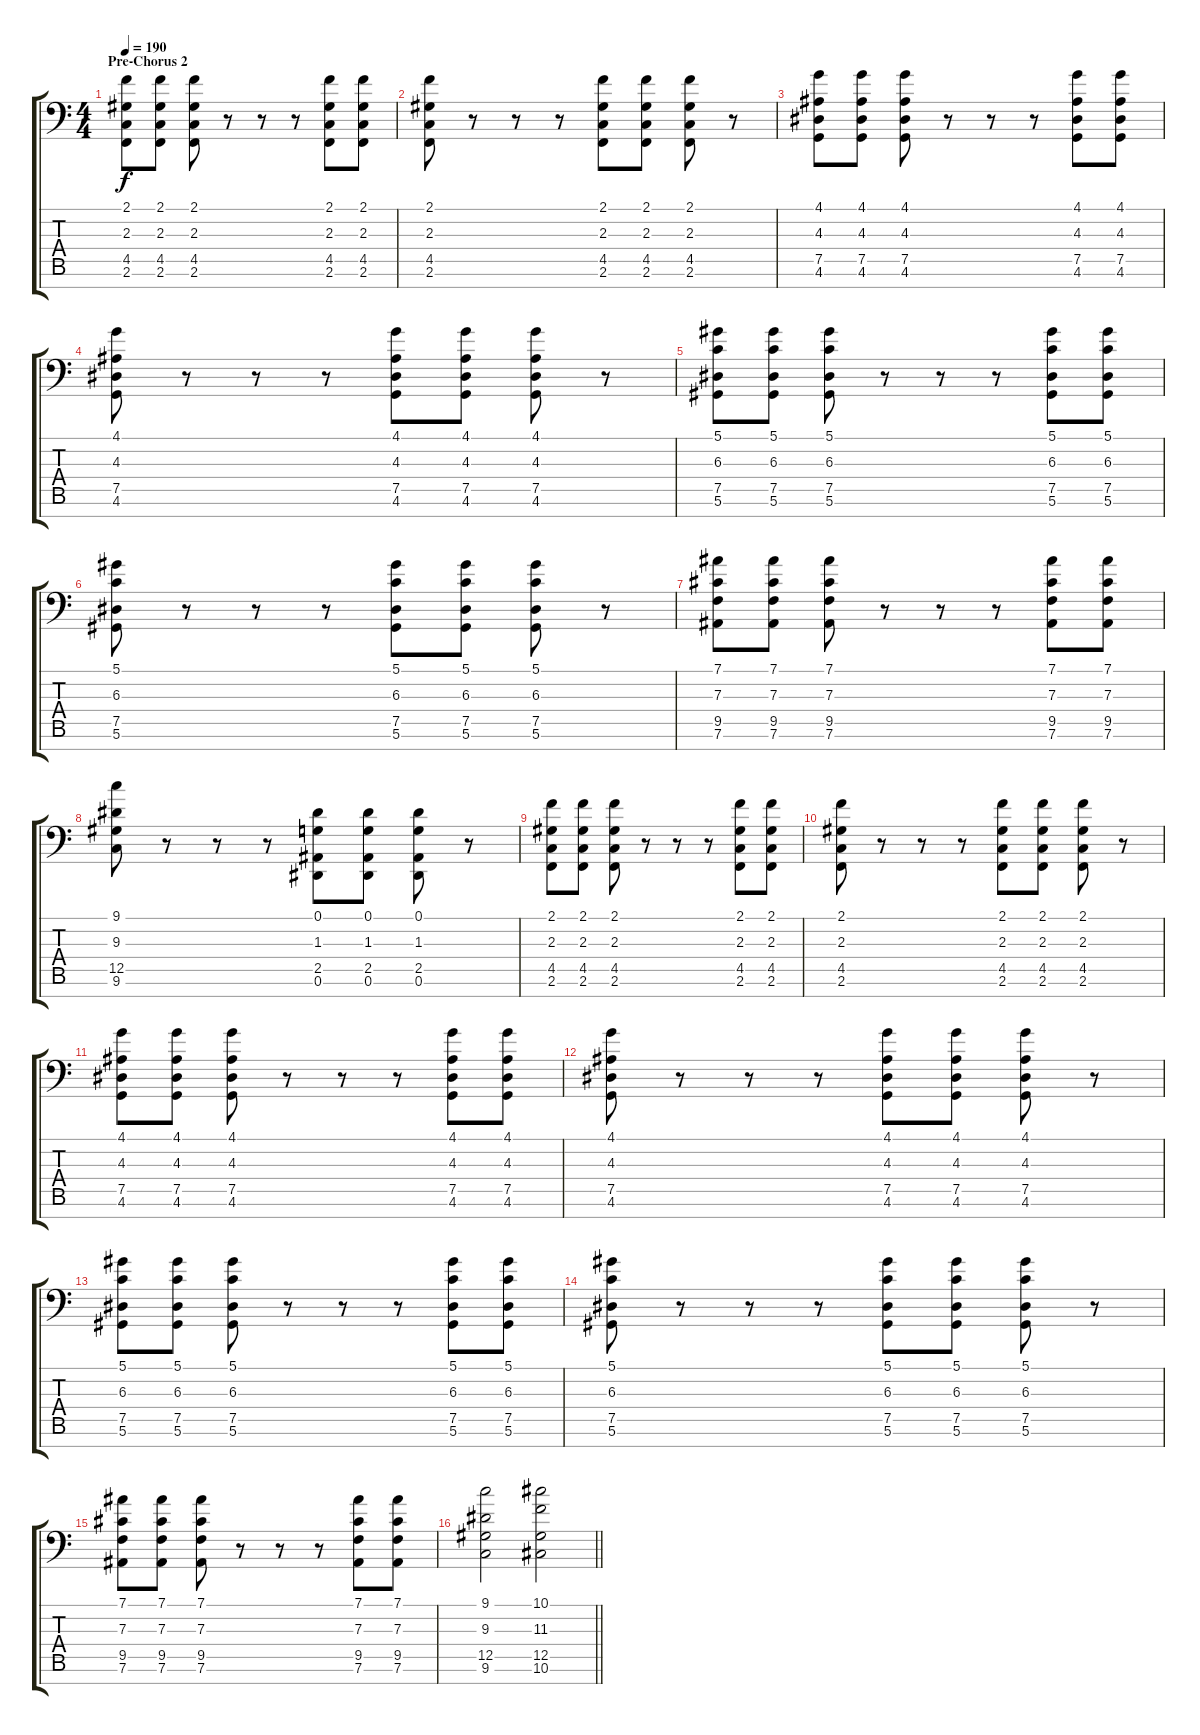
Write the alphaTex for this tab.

\track "" {instrument stringensemble1}
\staff {score tabs}
\tuning (Eb4 Bb3 Gb3 Db3 Ab2 Eb2 Bb1) {hide}
\ts (4 4)
\section ("" "Pre-Chorus 2")
\tempo 190
\clef f4
\ks c
(2.1 2.3 4.5 2.6).8{dy f} (2.1 2.3 4.5 2.6).8 (2.1 2.3 4.5 2.6).8 r.8 r.8 r.8 (2.1 2.3 4.5 2.6).8 (2.1 2.3 4.5 2.6).8 |
(2.1 2.3 4.5 2.6).8 r.8 r.8 r.8 (2.1 2.3 4.5 2.6).8 (2.1 2.3 4.5 2.6).8 (2.1 2.3 4.5 2.6).8 r.8 |
(4.1 4.3 7.5 4.6).8 (4.1 4.3 7.5 4.6).8 (4.1 4.3 7.5 4.6).8 r.8 r.8 r.8 (4.1 4.3 7.5 4.6).8 (4.1 4.3 7.5 4.6).8 |
(4.1 4.3 7.5 4.6).8 r.8 r.8 r.8 (4.1 4.3 7.5 4.6).8 (4.1 4.3 7.5 4.6).8 (4.1 4.3 7.5 4.6).8 r.8 |
(5.1 6.3 7.5 5.6).8 (5.1 6.3 7.5 5.6).8 (5.1 6.3 7.5 5.6).8 r.8 r.8 r.8 (5.1 6.3 7.5 5.6).8 (5.1 6.3 7.5 5.6).8 |
(5.1 6.3 7.5 5.6).8 r.8 r.8 r.8 (5.1 6.3 7.5 5.6).8 (5.1 6.3 7.5 5.6).8 (5.1 6.3 7.5 5.6).8 r.8 |
(7.1 7.3 9.5 7.6).8 (7.1 7.3 9.5 7.6).8 (7.1 7.3 9.5 7.6).8 r.8 r.8 r.8 (7.1 7.3 9.5 7.6).8 (7.1 7.3 9.5 7.6).8 |
(9.1 9.3 12.5 9.6).8 r.8 r.8 r.8 (0.1 1.3 2.5 0.6).8 (0.1 1.3 2.5 0.6).8 (0.1 1.3 2.5 0.6).8 r.8 |
(2.1 2.3 4.5 2.6).8 (2.1 2.3 4.5 2.6).8 (2.1 2.3 4.5 2.6).8 r.8 r.8 r.8 (2.1 2.3 4.5 2.6).8 (2.1 2.3 4.5 2.6).8 |
(2.1 2.3 4.5 2.6).8 r.8 r.8 r.8 (2.1 2.3 4.5 2.6).8 (2.1 2.3 4.5 2.6).8 (2.1 2.3 4.5 2.6).8 r.8 |
(4.1 4.3 7.5 4.6).8 (4.1 4.3 7.5 4.6).8 (4.1 4.3 7.5 4.6).8 r.8 r.8 r.8 (4.1 4.3 7.5 4.6).8 (4.1 4.3 7.5 4.6).8 |
(4.1 4.3 7.5 4.6).8 r.8 r.8 r.8 (4.1 4.3 7.5 4.6).8 (4.1 4.3 7.5 4.6).8 (4.1 4.3 7.5 4.6).8 r.8 |
(5.1 6.3 7.5 5.6).8 (5.1 6.3 7.5 5.6).8 (5.1 6.3 7.5 5.6).8 r.8 r.8 r.8 (5.1 6.3 7.5 5.6).8 (5.1 6.3 7.5 5.6).8 |
(5.1 6.3 7.5 5.6).8 r.8 r.8 r.8 (5.1 6.3 7.5 5.6).8 (5.1 6.3 7.5 5.6).8 (5.1 6.3 7.5 5.6).8 r.8 |
(7.1 7.3 9.5 7.6).8 (7.1 7.3 9.5 7.6).8 (7.1 7.3 9.5 7.6).8 r.8 r.8 r.8 (7.1 7.3 9.5 7.6).8 (7.1 7.3 9.5 7.6).8 |
\barLineRight lightlight
(9.1 9.3 12.5 9.6).2 (10.1 11.3 12.5 10.6).2
